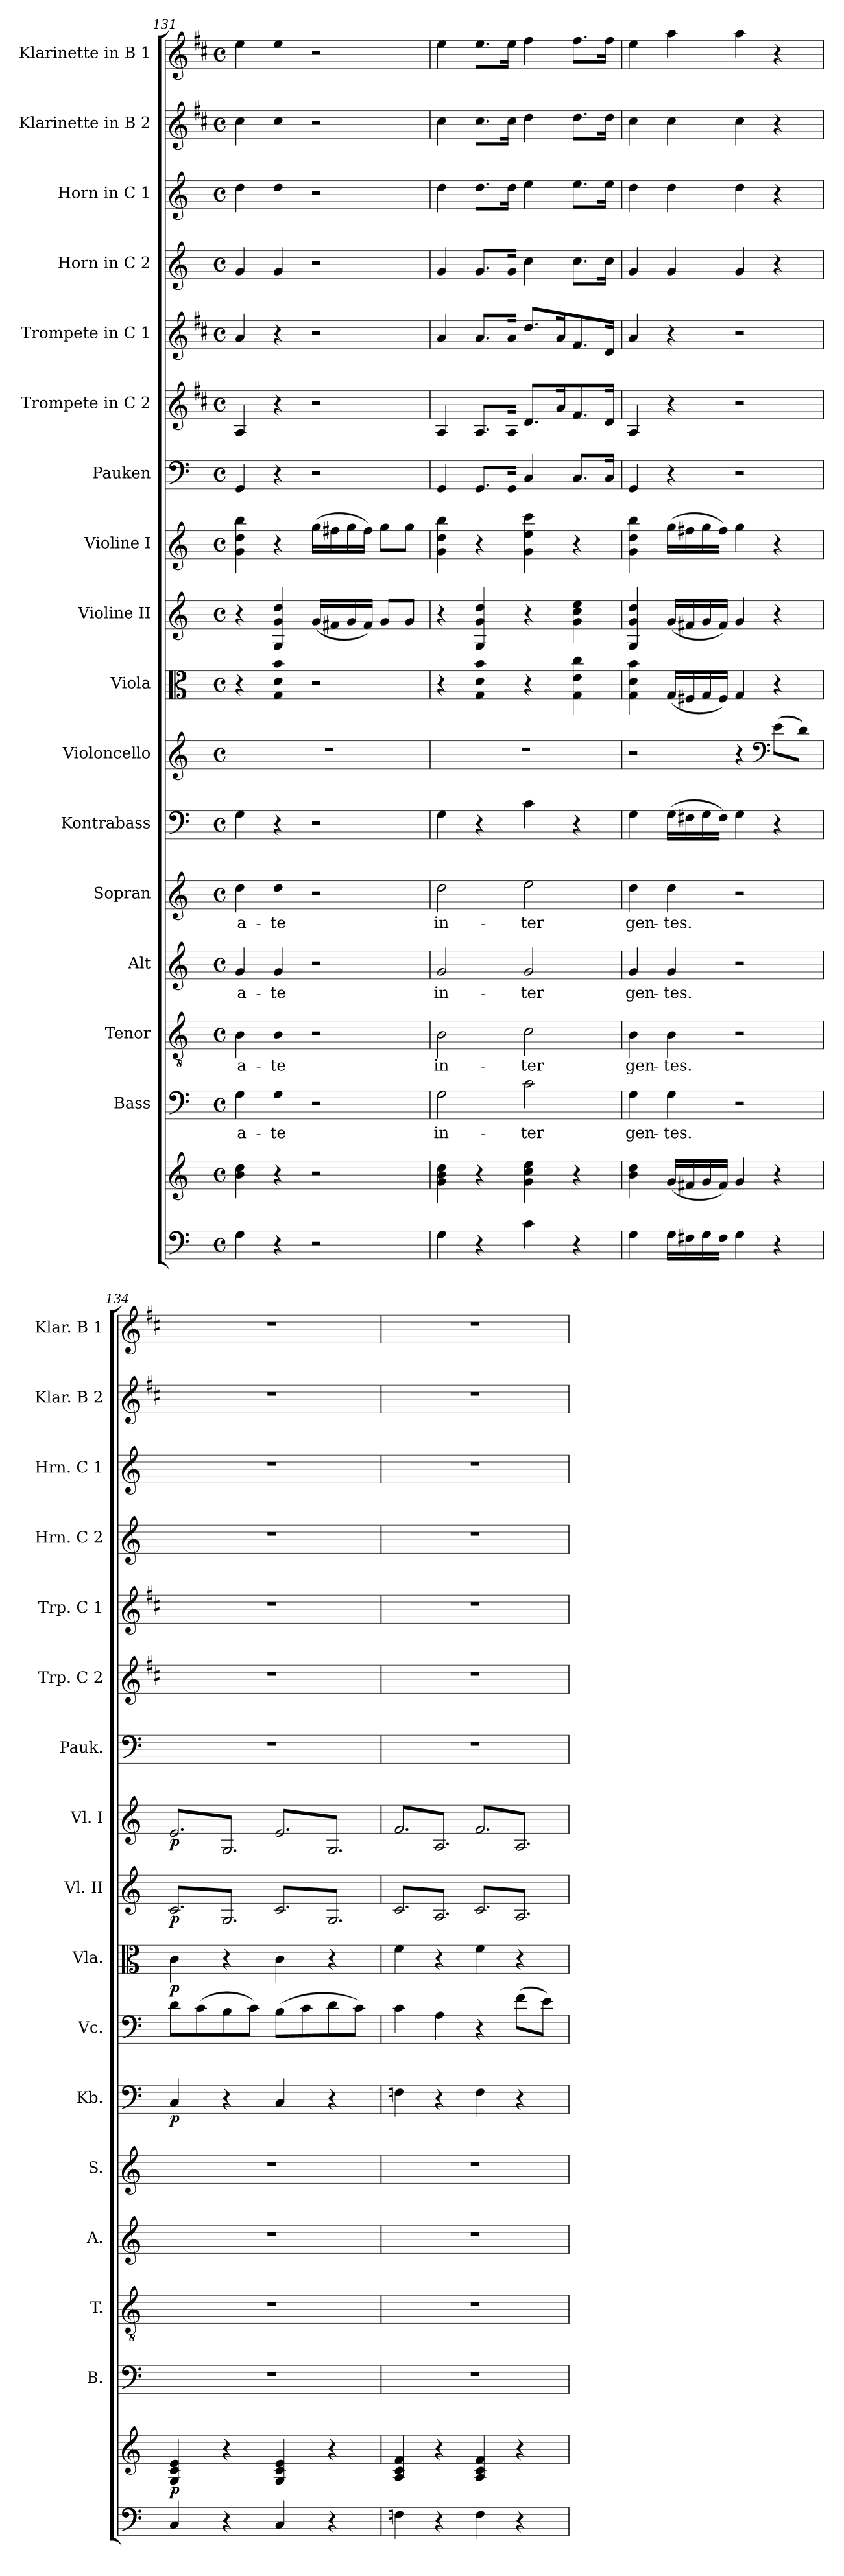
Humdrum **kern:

**kern	**kern	**dynam	**kern	**text	**kern	**text	**kern	**text	**kern	**text	**kern	**dynam	**kern	**kern	**dynam	**kern	**dynam	**kern	**dynam	**kern	**kern	**kern	**kern	**kern	**kern	**kern
*part17	*part17	*part17	*part16	*part16	*part15	*part15	*part14	*part14	*part13	*part13	*part12	*part12	*part11	*part10	*part10	*part9	*part9	*part8	*part8	*part7	*part6	*part5	*part4	*part3	*part2	*part1
*staff18	*staff17	*staff17/18	*staff16	*staff16	*staff15	*staff15	*staff14	*staff14	*staff13	*staff13	*staff12	*staff12	*staff11	*staff10	*staff10	*staff9	*staff9	*staff8	*staff8	*staff7	*staff6	*staff5	*staff4	*staff3	*staff2	*staff1
*	*	*	*I"Bass	*	*I"Tenor	*	*I"Alt	*	*I"Sopran	*	*I"Kontrabass	*	*I"Violoncello	*I"Viola	*	*I"Violine II	*	*I"Violine I	*	*I"Pauken	*I"Trompete in C 2	*I"Trompete in C 1	*I"Horn in C 2	*I"Horn in C 1	*I"Klarinette in B 2	*I"Klarinette in B 1
*	*	*	*I'B.	*	*I'T.	*	*I'A.	*	*I'S.	*	*I'Kb.	*	*I'Vc.	*I'Vla.	*	*I'Vl. II	*	*I'Vl. I	*	*I'Pauk.	*I'Trp. C 2	*I'Trp. C 1	*I'Hrn. C 2	*I'Hrn. C 1	*I'Klar. B 2	*I'Klar. B 1
*clefF4	*clefG2	*	*clefF4	*	*clefGv2	*	*clefG2	*	*clefG2	*	*clefF4	*	*clefG2	*clefC3	*	*clefG2	*	*clefG2	*	*clefF4	*clefG2	*clefG2	*clefG2	*clefG2	*clefG2	*clefG2
*	*	*	*	*	*	*	*	*	*	*	*ITrd7c12	*	*	*	*	*	*	*	*	*	*ITrd1c2	*ITrd1c2	*ITrd7c12	*ITrd7c12	*ITrd1c2	*ITrd1c2
*k[]	*k[]	*	*k[]	*	*k[]	*	*k[]	*	*k[]	*	*k[]	*	*k[]	*k[]	*	*k[]	*	*k[]	*	*k[]	*k[]	*k[]	*k[]	*k[]	*k[]	*k[]
*C:	*C:	*	*C:	*	*C:	*	*C:	*	*C:	*	*C:	*	*C:	*C:	*	*C:	*	*C:	*	*C:	*C:	*C:	*C:	*C:	*C:	*C:
*M4/4	*M4/4	*	*M4/4	*	*M4/4	*	*M4/4	*	*M4/4	*	*M4/4	*	*M4/4	*M4/4	*	*M4/4	*	*M4/4	*	*M4/4	*M4/4	*M4/4	*M4/4	*M4/4	*M4/4	*M4/4
*met(c)	*met(c)	*	*met(c)	*	*met(c)	*	*met(c)	*	*met(c)	*	*met(c)	*	*met(c)	*met(c)	*	*met(c)	*	*met(c)	*	*met(c)	*met(c)	*met(c)	*met(c)	*met(c)	*met(c)	*met(c)
=131	=131	=131	=131	=131	=131	=131	=131	=131	=131	=131	=131	=131	=131	=131	=131	=131	=131	=131	=131	=131	=131	=131	=131	=131	=131	=131
!	!	!	!	!LO:LY:b	!	!LO:LY:b	!	!LO:LY:b	!	!LO:LY:b	!	!	!	!	!	!	!	!	!	!	!	!	!	!	!	!
4G\	4b\ 4dd\	.	4G\	-a-	4B\	-a-	4g/	-a-	4dd\	-a-	4GG\	.	1r	4r	.	4r	.	4g\ 4dd\ 4bb\	.	4GG/	4G/	4g/	4G/	4d\	4b\	4dd\
!	!	!	!	!LO:LY:b	!	!LO:LY:b	!	!LO:LY:b	!	!LO:LY:b	!	!	!	!	!	!	!	!	!	!	!	!	!	!	!	!
4r	4r	.	4G\	-te	4B\	-te	4g/	-te	4dd\	-te	4r	.	.	4G\ 4d\ 4b\	.	4G/ 4g/ 4dd/	.	4r	.	4r	4r	4r	4G/	4d\	4b\	4dd\
2r	2r	.	2r	.	2r	.	2r	.	2r	.	2r	.	.	2r	.	(<16g/LL	.	(>16gg\LL	.	2r	2r	2r	2r	2r	2r	2r
.	.	.	.	.	.	.	.	.	.	.	.	.	.	.	.	16f#X/	.	16ff#X\	.	.	.	.	.	.	.	.
.	.	.	.	.	.	.	.	.	.	.	.	.	.	.	.	16g/	.	16gg\	.	.	.	.	.	.	.	.
.	.	.	.	.	.	.	.	.	.	.	.	.	.	.	.	16f#/JJ)	.	16ff#\JJ)	.	.	.	.	.	.	.	.
.	.	.	.	.	.	.	.	.	.	.	.	.	.	.	.	8g/L	.	8gg\L	.	.	.	.	.	.	.	.
.	.	.	.	.	.	.	.	.	.	.	.	.	.	.	.	8g/J	.	8gg\J	.	.	.	.	.	.	.	.
!!LO:PB:g=z
=132	=132	=132	=132	=132	=132	=132	=132	=132	=132	=132	=132	=132	=132	=132	=132	=132	=132	=132	=132	=132	=132	=132	=132	=132	=132	=132
!	!	!	!	!LO:LY:b	!	!LO:LY:b	!	!LO:LY:b	!	!LO:LY:b	!	!	!	!	!	!	!	!	!	!	!	!	!	!	!	!
4G\	4g\ 4b\ 4dd\	.	2G\	in-	2B\	in-	2g/	in-	2dd\	in-	4GG\	.	1r	4r	.	4r	.	4g\ 4dd\ 4bb\	.	4GG/	4G/	4g/	4G/	4d\	4b\	4dd\
4r	4r	.	.	.	.	.	.	.	.	.	4r	.	.	4G\ 4d\ 4b\	.	4G/ 4g/ 4dd/	.	4r	.	8.GG/L	8.G/L	8.g/L	8.G/L	8.d\L	8.b\L	8.dd\L
.	.	.	.	.	.	.	.	.	.	.	.	.	.	.	.	.	.	.	.	16GG/Jk	16G/Jk	16g/Jk	16G/Jk	16d\Jk	16b\Jk	16dd\Jk
!	!	!	!	!LO:LY:b	!	!LO:LY:b	!	!LO:LY:b	!	!LO:LY:b	!	!	!	!	!	!	!	!	!	!	!	!	!	!	!	!
4c\	4g\ 4cc\ 4ee\	.	2c\	-ter	2c\	-ter	2g/	-ter	2ee\	-ter	4C\	.	.	4r	.	4r	.	4g\ 4ee\ 4ccc\	.	4C/	8.c/L	8.cc/L	4c\	4e\	4cc\	4ee\
.	.	.	.	.	.	.	.	.	.	.	.	.	.	.	.	.	.	.	.	.	16g/k	16g/k	.	.	.	.
4r	4r	.	.	.	.	.	.	.	.	.	4r	.	.	4G\ 4e\ 4cc\	.	4g\ 4cc\ 4ee\	.	4r	.	8.C/L	8.e/	8.e/	8.c\L	8.e\L	8.cc\L	8.ee\L
.	.	.	.	.	.	.	.	.	.	.	.	.	.	.	.	.	.	.	.	16C/Jk	16c/Jk	16c/Jk	16c\Jk	16e\Jk	16cc\Jk	16ee\Jk
=133	=133	=133	=133	=133	=133	=133	=133	=133	=133	=133	=133	=133	=133	=133	=133	=133	=133	=133	=133	=133	=133	=133	=133	=133	=133	=133
!	!	!	!	!LO:LY:b	!	!LO:LY:b	!	!LO:LY:b	!	!LO:LY:b	!	!	!	!	!	!	!	!	!	!	!	!	!	!	!	!
4G\	4b\ 4dd\	.	4G\	gen-	4B\	gen-	4g/	gen-	4dd\	gen-	4GG\	.	2r	4G\ 4d\ 4b\	.	4G/ 4g/ 4dd/	.	4g\ 4dd\ 4bb\	.	4GG/	4G/	4g/	4G/	4d\	4b\	4dd\
!	!	!	!	!LO:LY:b	!	!LO:LY:b	!	!LO:LY:b	!	!LO:LY:b	!	!	!	!	!	!	!	!	!	!	!	!	!	!	!	!
16G\LL	(<16g/LL	.	4G\	-tes.	4B\	-tes.	4g/	-tes.	4dd\	-tes.	(>16GG\LL	.	.	(<16G/LL	.	(<16g/LL	.	(>16gg\LL	.	4r	4r	4r	4G/	4d\	4b\	4gg\
16F#X\	16f#X/	.	.	.	.	.	.	.	.	.	16FF#X\	.	.	16F#X/	.	16f#X/	.	16ff#X\	.	.	.	.	.	.	.	.
16G\	16g/	.	.	.	.	.	.	.	.	.	16GG\	.	.	16G/	.	16g/	.	16gg\	.	.	.	.	.	.	.	.
16F#\JJ	16f#/JJ)	.	.	.	.	.	.	.	.	.	16FF#\JJ)	.	.	16F#/JJ)	.	16f#/JJ)	.	16ff#\JJ)	.	.	.	.	.	.	.	.
4G\	4g/	.	2r	.	2r	.	2r	.	2r	.	4GG\	.	4r	4G/	.	4g/	.	4gg\	.	2r	2r	2r	4G/	4d\	4b\	4gg\
*	*	*	*	*	*	*	*	*	*	*	*	*	*clefF4	*	*	*	*	*	*	*	*	*	*	*	*	*
4r	4r	.	.	.	.	.	.	.	.	.	4r	.	(>8e\L	4r	.	4r	.	4r	.	.	.	.	4r	4r	4r	4r
.	.	.	.	.	.	.	.	.	.	.	.	.	8d\J)	.	.	.	.	.	.	.	.	.	.	.	.	.
=134	=134	=134	=134	=134	=134	=134	=134	=134	=134	=134	=134	=134	=134	=134	=134	=134	=134	=134	=134	=134	=134	=134	=134	=134	=134	=134
*	*	*	*	*	*	*	*	*	*	*	*	*	*	*	*	*Xtuplet	*	*	*	*	*	*	*	*	*	*
!	!	!	!	!	!	!	!	!	!	!	!	!	!	!	!	!LO:N:head=open	!	!	!	!	!	!	!	!	!	!
*	*	*	*	*	*	*	*	*	*	*	*	*	*	*	*	*	*	*Xtuplet	*	*	*	*	*	*	*	*
!	!	!LO:DY:a=2	!	!	!	!	!	!	!	!	!	!LO:DY:b	!	!	!LO:DY:b	!	!LO:DY:b	!LO:N:head=open	!LO:DY:b	!	!	!	!	!	!	!
4C/	4G/ 4c/ 4e/	p	1r	.	1r	.	1r	.	1r	.	4CC/	p	8d\L	4c\	p	6.c/L	p	6.e/L	p	1r	1r	1r	1r	1r	1r	1r
.	.	.	.	.	.	.	.	.	.	.	.	.	(>8c\	.	.	.	.	.	.	.	.	.	.	.	.	.
!	!	!	!	!	!	!	!	!	!	!	!	!	!	!	!	!LO:N:head=open	!	!LO:N:head=open	!	!	!	!	!	!	!	!
4r	4r	.	.	.	.	.	.	.	.	.	4r	.	8B\	4r	.	6.G/J	.	6.G/J	.	.	.	.	.	.	.	.
.	.	.	.	.	.	.	.	.	.	.	.	.	8c\J)	.	.	.	.	.	.	.	.	.	.	.	.	.
!	!	!	!	!	!	!	!	!	!	!	!	!	!	!	!	!LO:N:head=open	!	!LO:N:head=open	!	!	!	!	!	!	!	!
4C/	4G/ 4c/ 4e/	.	.	.	.	.	.	.	.	.	4CC/	.	(>8B\L	4c\	.	6.c/L	.	6.e/L	.	.	.	.	.	.	.	.
.	.	.	.	.	.	.	.	.	.	.	.	.	8c\	.	.	.	.	.	.	.	.	.	.	.	.	.
!	!	!	!	!	!	!	!	!	!	!	!	!	!	!	!	!LO:N:head=open	!	!LO:N:head=open	!	!	!	!	!	!	!	!
4r	4r	.	.	.	.	.	.	.	.	.	4r	.	8d\	4r	.	6.G/J	.	6.G/J	.	.	.	.	.	.	.	.
.	.	.	.	.	.	.	.	.	.	.	.	.	8c\J)	.	.	.	.	.	.	.	.	.	.	.	.	.
=135	=135	=135	=135	=135	=135	=135	=135	=135	=135	=135	=135	=135	=135	=135	=135	=135	=135	=135	=135	=135	=135	=135	=135	=135	=135	=135
!	!	!	!	!	!	!	!	!	!	!	!	!	!	!	!	!LO:N:head=open	!	!LO:N:head=open	!	!	!	!	!	!	!	!
4Fn\	4A/ 4c/ 4f/	.	1r	.	1r	.	1r	.	1r	.	4FFn\	.	4c\	4f\	.	6.c/L	.	6.f/L	.	1r	1r	1r	1r	1r	1r	1r
!	!	!	!	!	!	!	!	!	!	!	!	!	!	!	!	!LO:N:head=open	!	!LO:N:head=open	!	!	!	!	!	!	!	!
4r	4r	.	.	.	.	.	.	.	.	.	4r	.	4A\	4r	.	6.A/J	.	6.A/J	.	.	.	.	.	.	.	.
!	!	!	!	!	!	!	!	!	!	!	!	!	!	!	!	!LO:N:head=open	!	!LO:N:head=open	!	!	!	!	!	!	!	!
4F\	4A/ 4c/ 4f/	.	.	.	.	.	.	.	.	.	4FF\	.	4r	4f\	.	6.c/L	.	6.f/L	.	.	.	.	.	.	.	.
!	!	!	!	!	!	!	!	!	!	!	!	!	!	!	!	!LO:N:head=open	!	!LO:N:head=open	!	!	!	!	!	!	!	!
4r	4r	.	.	.	.	.	.	.	.	.	4r	.	(>8f\L	4r	.	6.A/J	.	6.A/J	.	.	.	.	.	.	.	.
.	.	.	.	.	.	.	.	.	.	.	.	.	8e\J)	.	.	.	.	.	.	.	.	.	.	.	.	.
=	=	=	=	=	=	=	=	=	=	=	=	=	=	=	=	=	=	=	=	=	=	=	=	=	=	=
*-	*-	*-	*-	*-	*-	*-	*-	*-	*-	*-	*-	*-	*-	*-	*-	*-	*-	*-	*-	*-	*-	*-	*-	*-	*-	*-
